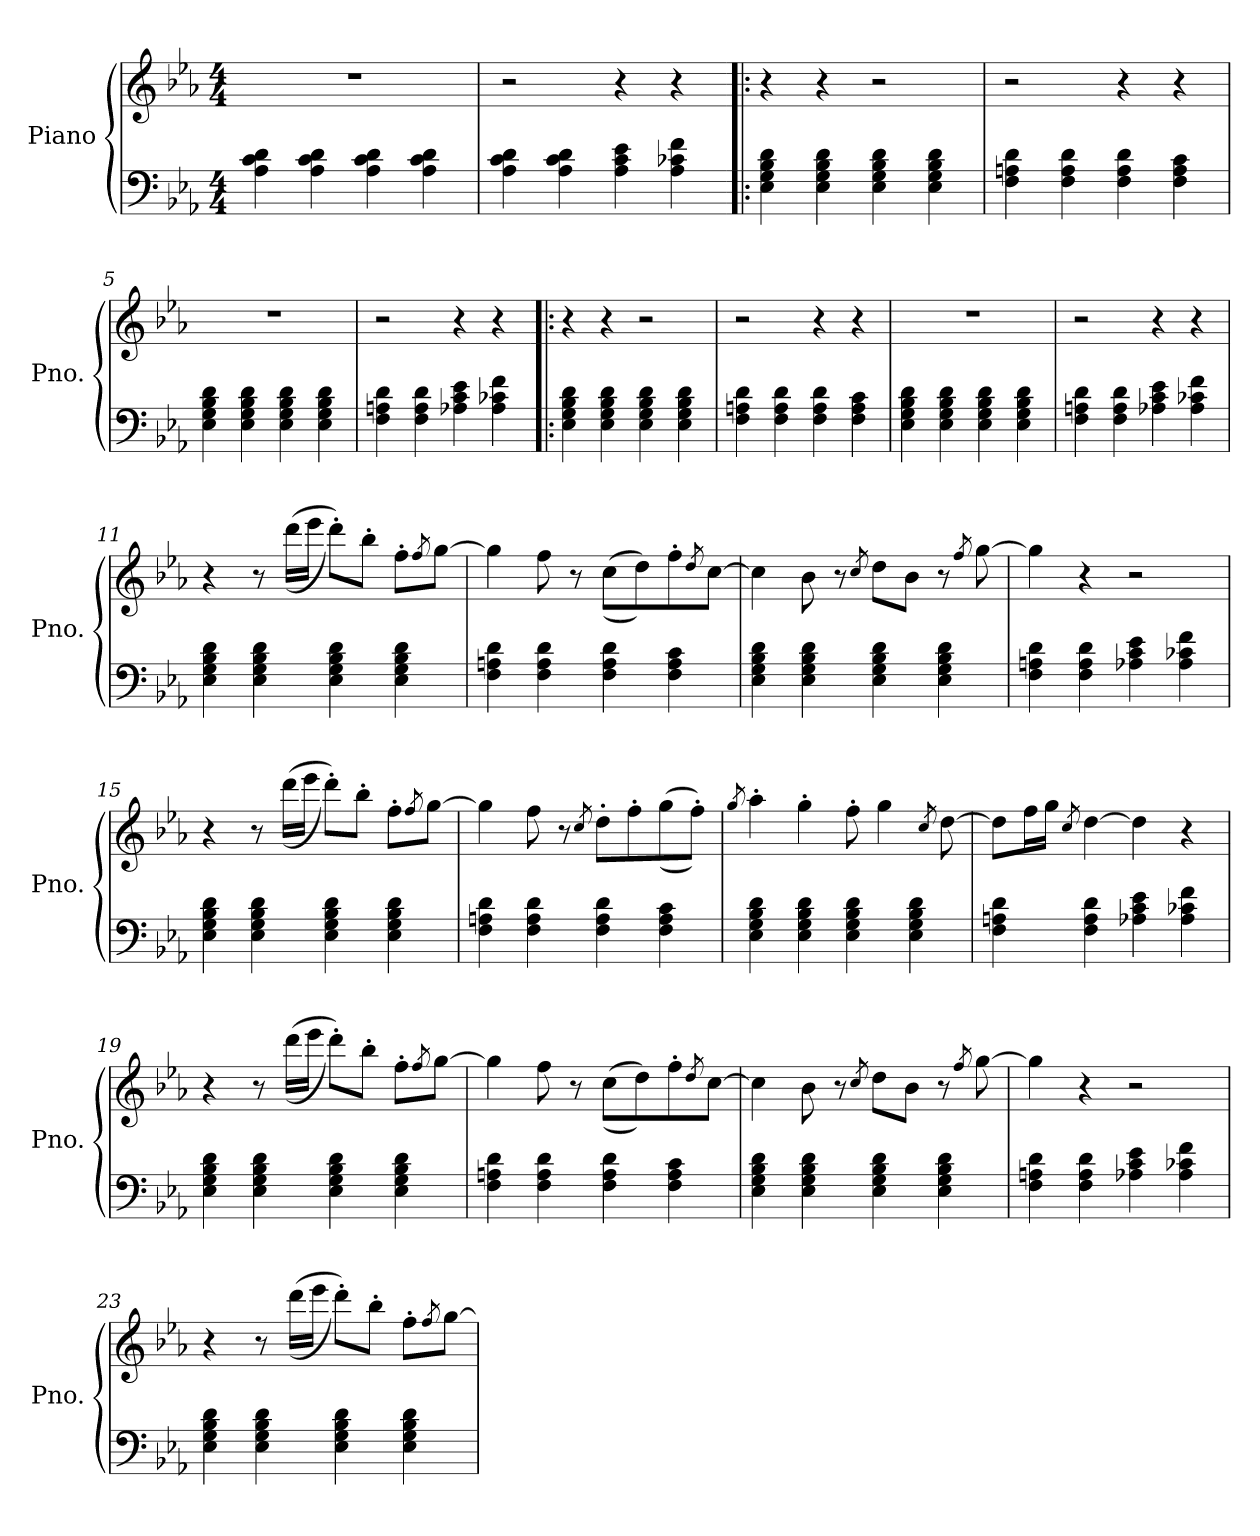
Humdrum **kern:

**kern	**kern
*part1	*part1
*staff2	*staff1
*I"Piano	*
*I'Pno.	*
*clefF4	*clefG2
*k[b-e-a-]	*k[b-e-a-]
*M4/4	*M4/4
*MM103	*MM103
=1	=1
4A-\ 4c\ 4d\	1r
4A-\ 4c\ 4d\	.
4A-\ 4c\ 4d\	.
4A-\ 4c\ 4d\	.
=2	=2
4A-\ 4c\ 4d\	2r
4A-\ 4c\ 4d\	.
4A-\ 4c\ 4e-\	4r
4A-\ 4c-X\ 4f\	4r
=3!|:	=3!|:
4E-\ 4G\ 4B-\ 4d\	4r
4E-\ 4G\ 4B-\ 4d\	4r
4E-\ 4G\ 4B-\ 4d\	2r
4E-\ 4G\ 4B-\ 4d\	.
=4	=4
4F\ 4An\ 4d\	2r
4F\ 4A\ 4d\	.
4F\ 4A\ 4d\	4r
4F\ 4A\ 4c\	4r
=5	=5
4E-\ 4G\ 4B-\ 4d\	1r
4E-\ 4G\ 4B-\ 4d\	.
4E-\ 4G\ 4B-\ 4d\	.
4E-\ 4G\ 4B-\ 4d\	.
=6	=6
4F\ 4An\ 4d\	2r
4F\ 4A\ 4d\	.
4A-X\ 4c\ 4e-\	4r
4A-\ 4c-X\ 4f\	4r
!!LO:LB:g=z
=7!|:	=7!|:
4E-\ 4G\ 4B-\ 4d\	4r
4E-\ 4G\ 4B-\ 4d\	4r
4E-\ 4G\ 4B-\ 4d\	2r
4E-\ 4G\ 4B-\ 4d\	.
=8	=8
4F\ 4An\ 4d\	2r
4F\ 4A\ 4d\	.
4F\ 4A\ 4d\	4r
4F\ 4A\ 4c\	4r
=9	=9
4E-\ 4G\ 4B-\ 4d\	1r
4E-\ 4G\ 4B-\ 4d\	.
4E-\ 4G\ 4B-\ 4d\	.
4E-\ 4G\ 4B-\ 4d\	.
=10	=10
4F\ 4An\ 4d\	2r
4F\ 4A\ 4d\	.
4A-X\ 4c\ 4e-\	4r
4A-\ 4c-X\ 4f\	4r
=11	=11
4E-\ 4G\ 4B-\ 4d\	4r
4E-\ 4G\ 4B-\ 4d\	8r
.	(>(>16ddd\LL
.	16eee-\JJ
4E-\ 4G\ 4B-\ 4d\	8ddd'\L))
.	8bb-'\J
4E-\ 4G\ 4B-\ 4d\	8ff'\L
.	8qff/
.	[8gg\J
=12	=12
4F\ 4An\ 4d\	4gg\]
4F\ 4A\ 4d\	8ff\
.	8r
4F\ 4A\ 4d\	(>(>8cc\L
.	8dd\))
4F\ 4A\ 4c\	8ff'\
.	8qdd/
.	[8cc\J
!!LO:LB:g=z
=13	=13
4E-\ 4G\ 4B-\ 4d\	4cc\]
4E-\ 4G\ 4B-\ 4d\	8b-\
.	8r
.	8qcc/
4E-\ 4G\ 4B-\ 4d\	8dd\L
.	8b-\J
4E-\ 4G\ 4B-\ 4d\	8r
.	8qff/
.	[8gg\
=14	=14
4F\ 4An\ 4d\	4gg\]
4F\ 4A\ 4d\	4r
4A-X\ 4c\ 4e-\	2r
4A-\ 4c-X\ 4f\	.
=15	=15
4E-\ 4G\ 4B-\ 4d\	4r
4E-\ 4G\ 4B-\ 4d\	8r
.	(>(>16ddd\LL
.	16eee-\JJ
4E-\ 4G\ 4B-\ 4d\	8ddd'\L))
.	8bb-'\J
4E-\ 4G\ 4B-\ 4d\	8ff'\L
.	8qff/
.	[8gg\J
=16	=16
4F\ 4An\ 4d\	4gg\]
4F\ 4A\ 4d\	8ff\
.	8r
.	8qcc/
4F\ 4A\ 4d\	8dd'\L
.	8ff'\
4F\ 4A\ 4c\	(>(>8gg\
.	8ff'\J))
=17	=17
.	8qgg/
4E-\ 4G\ 4B-\ 4d\	4aa-'\
4E-\ 4G\ 4B-\ 4d\	4gg'\
4E-\ 4G\ 4B-\ 4d\	8ff'\
.	4gg\
4E-\ 4G\ 4B-\ 4d\	.
.	8qcc/
.	[8dd\
!!LO:LB:g=z
=18	=18
4F\ 4An\ 4d\	8dd\L]
.	16ff\L
.	16gg\JJ
.	8qcc/
4F\ 4A\ 4d\	[4dd\
4A-X\ 4c\ 4e-\	4dd\]
4A-\ 4c-X\ 4f\	4r
=19	=19
4E-\ 4G\ 4B-\ 4d\	4r
4E-\ 4G\ 4B-\ 4d\	8r
.	(>(>16ddd\LL
.	16eee-\JJ
4E-\ 4G\ 4B-\ 4d\	8ddd'\L))
.	8bb-'\J
4E-\ 4G\ 4B-\ 4d\	8ff'\L
.	8qff/
.	[8gg\J
=20	=20
4F\ 4An\ 4d\	4gg\]
4F\ 4A\ 4d\	8ff\
.	8r
4F\ 4A\ 4d\	(>(>8cc\L
.	8dd\))
4F\ 4A\ 4c\	8ff'\
.	8qdd/
.	[8cc\J
=21	=21
4E-\ 4G\ 4B-\ 4d\	4cc\]
4E-\ 4G\ 4B-\ 4d\	8b-\
.	8r
.	8qcc/
4E-\ 4G\ 4B-\ 4d\	8dd\L
.	8b-\J
4E-\ 4G\ 4B-\ 4d\	8r
.	8qff/
.	[8gg\
=22	=22
4F\ 4An\ 4d\	4gg\]
4F\ 4A\ 4d\	4r
4A-X\ 4c\ 4e-\	2r
4A-\ 4c-X\ 4f\	.
!!LO:LB:g=z
=23	=23
4E-\ 4G\ 4B-\ 4d\	4r
4E-\ 4G\ 4B-\ 4d\	8r
.	(>(>16ddd\LL
.	16eee-\JJ
4E-\ 4G\ 4B-\ 4d\	8ddd'\L))
.	8bb-'\J
4E-\ 4G\ 4B-\ 4d\	8ff'\L
.	8qff/
.	[8gg\J
=	=
*-	*-
